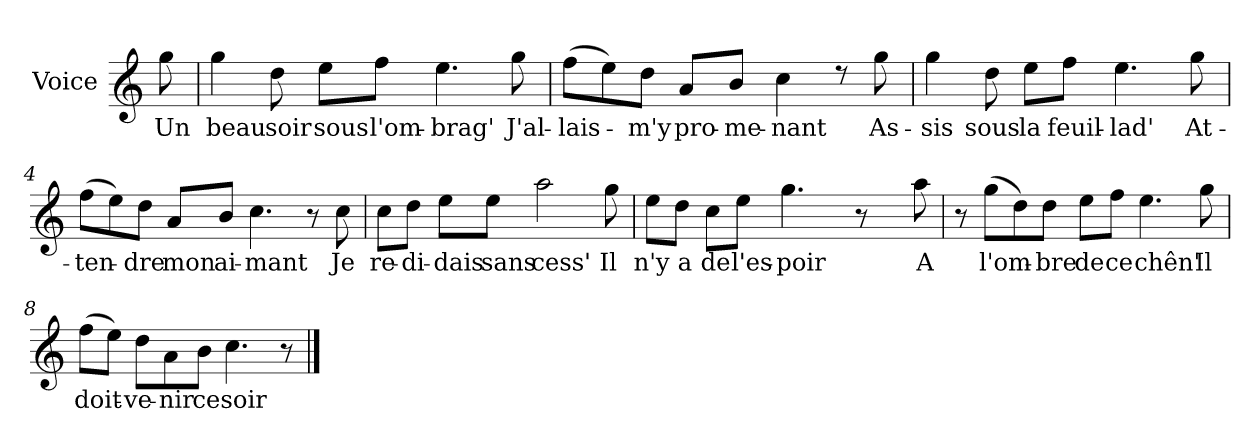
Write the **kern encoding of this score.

**kern	**text
*part1	*part1
*staff1	*staff1
*I"Voice	*
*I'V	*
*clefG2	*
*k[]	*
*C:	*
=	=
8gg\	Un
=1	=1
4gg\	beau
8dd\	soir
8ee\L	sous
8ff\J	l'om-
4.ee\	-brag'
8gg\	J'al-
=2	=2
(>8ff\L	-lais-
8ee\)	.
8dd\J	-m'y
8a/L	pro-
8b/J	-me-
4cc\	-nant
8rcc	.
8gg\	As-
=3	=3
4gg\	-sis
8dd\	sous
8ee\L	la
8ff\J	feuil-
4.ee\	-lad'
8gg\	At-
!!LO:LB:g=z
=4	=4
(>8ff\L	-ten-
8ee\)	.
8dd\J	-dre
8a/L	mon
8b/J	ai-
4.cc\	-mant
8r	.
*MM87	*
8cc\	Je
=5	=5
8cc\L	re-
8dd\J	-di-
8ee\L	-dais
8ee\J	sans
2aa\	cess'
8gg\	Il
=6	=6
*^	*
8ee\L	2.ryy	n'y
8dd\J	.	a
8cc\L	.	de
8ee\J	.	l'es-
4.gg\	.	-poir
*MM75	*	*
.	2ryy	.
8r	.	.
8ryy	.	.
8aa\	.	A
*v	*v	*
!!LO:LB:g=z
=7	=7
8r	.
(>8gg\L	l'om-
8dd\)	.
8dd\J	-bre
8ee\L	de
8ff\J	ce
4.ee\	chên'
8gg\	Il
=8	=8
(>8ff\L	doit-
8ee\J)	.
8dd\L	-ve-
8a\	-nir
8b\J	ce
4.cc\	soir
8r	.
==	==
*-	*-
